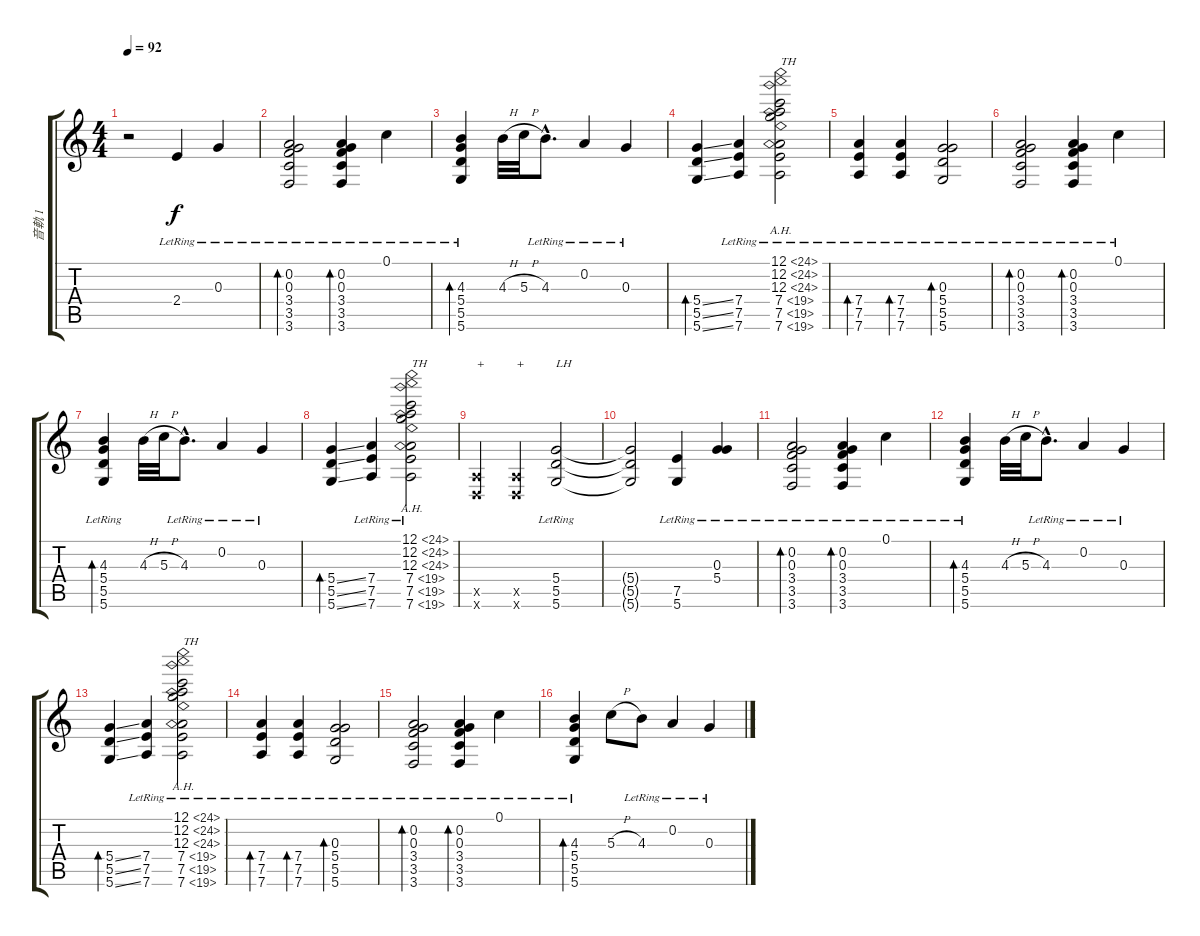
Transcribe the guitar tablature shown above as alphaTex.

\track ("音軌 1" "音軌 1") {instrument acousticguitarnylon}
\staff {score tabs}
\tuning (C4 A3 G3 D3 A2 D2) {hide}
\ts (4 4)
\tempo 92
\clef g2
\ks c
r.2{dy f instrument acousticguitarnylon} 2.4{lr}.4 0.3{lr}.4 |
(0.2{lr} 0.3{lr} 3.4{lr} 3.5{lr} 3.6{lr}).2{bd 120} (0.2{lr} 0.3{lr} 3.4{lr} 3.5{lr} 3.6{lr}).4{bd 120} 0.1{lr}.4 |
(4.3{lr} 5.4{lr} 5.5{lr} 5.6{lr}).4{bd 120} 4.3{h}.32 5.3{h}.32 4.3{hac lr}.8{d} 0.2{lr}.4 0.3{lr}.4 |
(5.4{ss} 5.5{ss} 5.6{ss}).4{bd 60} (7.4{lr} 7.5{lr} 7.6{lr}).4 (12.1{ah 12 lr} 12.2{ah 12 lr} 12.3{ah 12 lr} 7.4{ah 12 lr} 7.5{ah 12 lr} 7.6{ah 12 lr}).2{txt "TH"} |
(7.4{lr} 7.5{lr} 7.6{lr}).4{bd 60} (7.4{lr} 7.5{lr} 7.6{lr}).4{bd 60} (0.3{lr} 5.4{lr} 5.5{lr} 5.6{lr}).2{bd 60} |
(0.2{lr} 0.3{lr} 3.4{lr} 3.5{lr} 3.6{lr}).2{bd 120} (0.2{lr} 0.3{lr} 3.4{lr} 3.5{lr} 3.6{lr}).4{bd 120} 0.1{lr}.4 |
(4.3{lr} 5.4{lr} 5.5{lr} 5.6{lr}).4{bd 120} 4.3{h}.32 5.3{h}.32 4.3{hac lr}.8{d} 0.2{lr}.4 0.3{lr}.4 |
(5.4{ss} 5.5{ss} 5.6{ss}).4{bd 60} (7.4{lr} 7.5{lr} 7.6{lr}).4 (12.1{ah 12 lr} 12.2{ah 12 lr} 12.3{ah 12 lr} 7.4{ah 12 lr} 7.5{ah 12 lr} 7.6{ah 12 lr}).2{txt "TH"} |
(0.5{x} 0.6{x}).4{txt "+"} (0.5{x} 0.6{x}).4{txt "+"} (5.4{lr} 5.5{lr} 5.6{lr}).2{txt "LH"} |
(5.4{t} 5.5{t} 5.6{t}).2 (7.5{lr} 5.6{lr}).4 (0.3{lr} 5.4{lr}).4 |
(0.2{lr} 0.3{lr} 3.4{lr} 3.5{lr} 3.6{lr}).2{bd 120} (0.2{lr} 0.3{lr} 3.4{lr} 3.5{lr} 3.6{lr}).4{bd 120} 0.1{lr}.4 |
(4.3{lr} 5.4{lr} 5.5{lr} 5.6{lr}).4{bd 120} 4.3{h}.32 5.3{h}.32 4.3{hac lr}.8{d} 0.2{lr}.4 0.3{lr}.4 |
(5.4{ss} 5.5{ss} 5.6{ss}).4{bd 60} (7.4{lr} 7.5{lr} 7.6{lr}).4 (12.1{ah 12 lr} 12.2{ah 12 lr} 12.3{ah 12 lr} 7.4{ah 12 lr} 7.5{ah 12 lr} 7.6{ah 12 lr}).2{txt "TH"} |
(7.4{lr} 7.5{lr} 7.6{lr}).4{bd 60} (7.4{lr} 7.5{lr} 7.6{lr}).4{bd 60} (0.3{lr} 5.4{lr} 5.5{lr} 5.6{lr}).2{bd 60} |
(0.2{lr} 0.3{lr} 3.4{lr} 3.5{lr} 3.6{lr}).2{bd 120} (0.2{lr} 0.3{lr} 3.4{lr} 3.5{lr} 3.6{lr}).4{bd 120} 0.1{lr}.4 |
(4.3{lr} 5.4{lr} 5.5{lr} 5.6{lr}).4{bd 120} 5.3{h}.8 4.3{lr}.8 0.2{lr}.4 0.3{lr}.4
